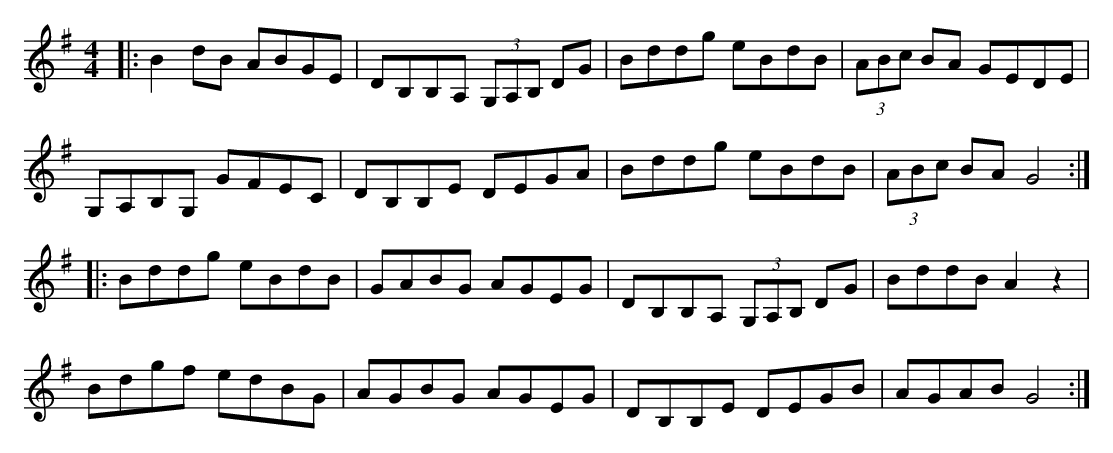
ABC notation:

X:1
M:4/4
K:G
|: B2 dB ABGE | DB,B,A, (3G,A,B, DG | Bddg eBdB | (3ABc BA GEDE |
G,A,B,G, GFEC | DB,B,E DEGA | Bddg eBdB |(3ABc BA G4 :|
|: Bddg eBdB | GABG AGEG | DB,B,A, (3G,A,B, DG | BddB A2 z2 |
Bdgf edBG | AGBG AGEG | DB,B,E DEGB | AGAB G4 :|
